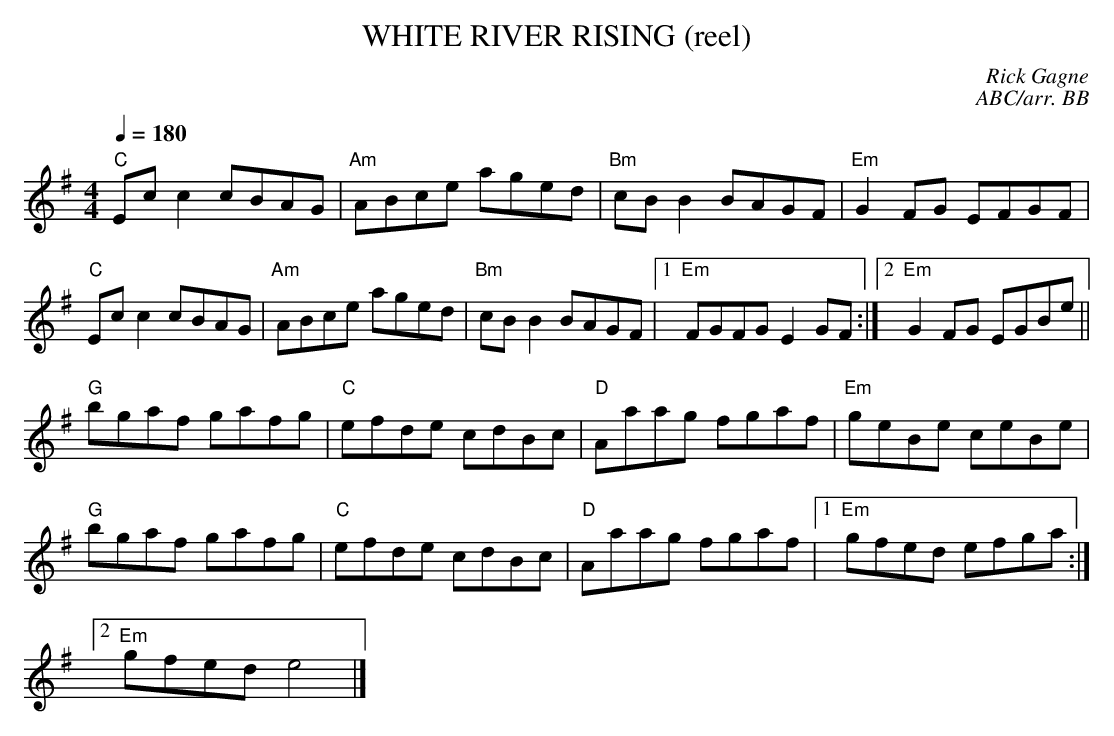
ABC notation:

X:1
T: WHITE RIVER RISING (reel)
C: Rick Gagne
C:ABC/arr. BB
Q:1/4=180
M: 4/4
K: Em
"C"Ecc2 cBAG|"Am"ABce aged|"Bm"cBB2 BAGF|"Em"G2FG EFGF|
"C"Ecc2 cBAG|"Am"ABce aged|"Bm"cBB2 BAGF |1 "Em"FGFG E2GF :|\
[2 "Em"G2FG EGBe ||
"G"bgaf gafg|"C"efde cdBc|"D"Aaag fgaf|"Em"geBe ceBe|
"G"bgaf gafg |"C"efde cdBc |"D"Aaag fgaf |1 "Em"gfed efga :|
[2 "Em"gfed e4 |]
